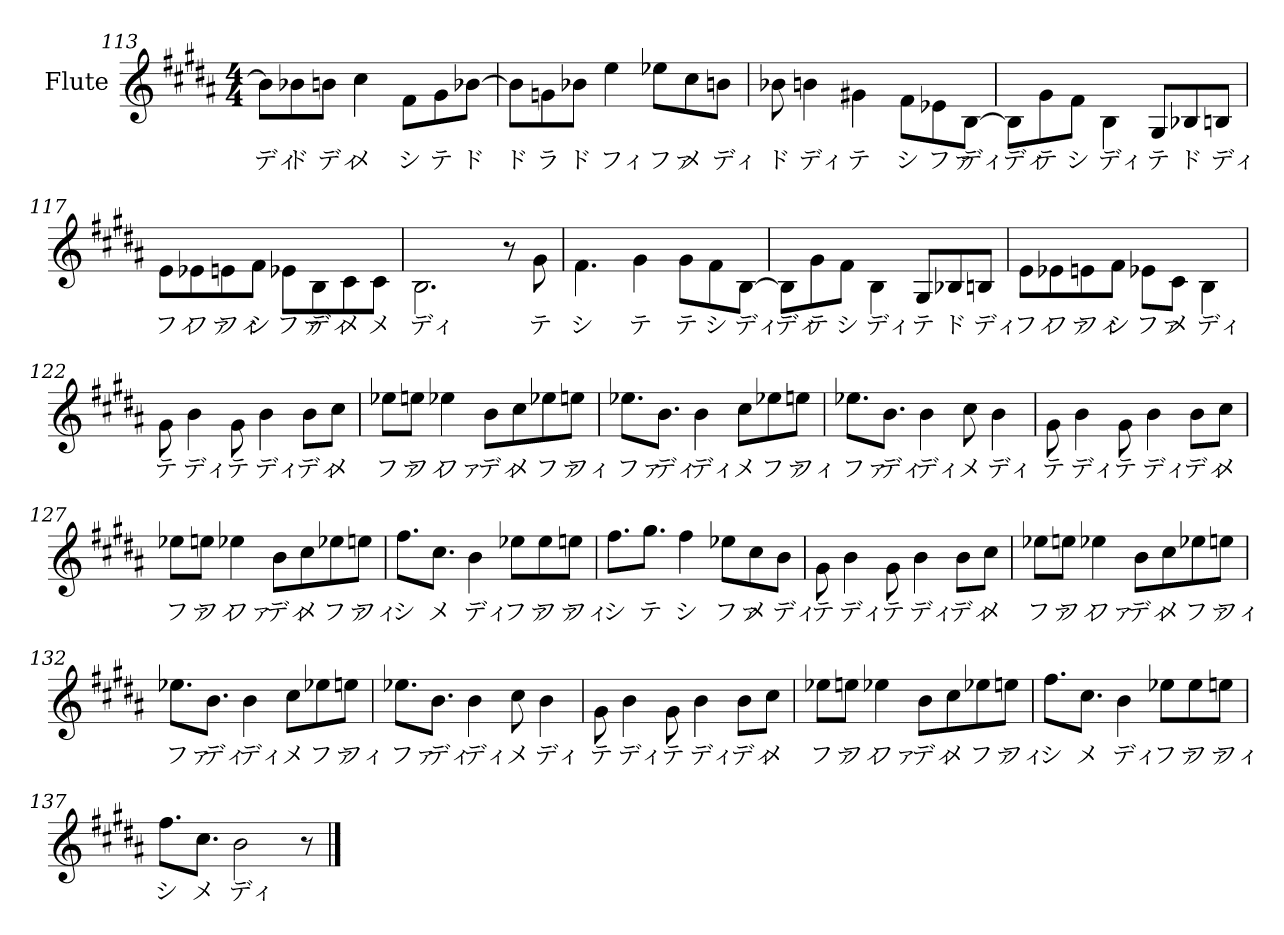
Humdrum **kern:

**kern	**text
*part1	*part1
*staff1	*staff1
*I"Flute	*
*I'Fl.	*
*clefG2	*
*k[f#c#g#d#a#]	*
*M4/4	*
=113	=113
8b\L]	ディ
8b-X\	ド
8bn\J	ディ
4cc#\	メ
8f#\L	シ
8g#\	テ
[8b-X\J	ド
=114	=114
8b-\L]	ド
8gn\	ラ
8b-X\J	ド
4ee\	フィ
8ee-X\L	ファ
8cc#\	メ
8bn\J	ディ
=115	=115
8b-X\	ド
4bn\	ディ
4g#X\	テ
8f#\L	シ
8e-X\	ファ
[8B\J	ディ
=116	=116
8B\L]	ディ
8g#\	テ
8f#\J	シ
4B\	ディ
8G#/L	テ
8B-X/	ド
8Bn/J	ディ
=117	=117
8e\L	フィ
8e-X\	ファ
8en\	フィ
8f#\J	シ
8e-X\L	ファ
8B\	ディ
8c#\	メ
8c#\J	メ
=118	=118
2.B\	ディ
8r	.
8g#\	テ
=119	=119
4.f#\	シ
4g#\	テ
8g#\L	テ
8f#\	シ
[8B\J	ディ
=120	=120
8B\L]	ディ
8g#\	テ
8f#\J	シ
4B\	ディ
8G#/L	テ
8B-X/	ド
8Bn/J	ディ
=121	=121
8e\L	フィ
8e-X\	ファ
8en\	フィ
8f#\J	シ
8e-X\L	ファ
8c#\J	メ
4B\	ディ
=122	=122
8g#\	テ
4b\	ディ
8g#\	テ
4b\	ディ
8b\L	ディ
8cc#\J	メ
=123	=123
8ee-X\L	ファ
8een\J	フィ
4ee-X\	ファ
8b\L	ディ
8cc#\	メ
8ee-X\	ファ
8een\J	フィ
=124	=124
8.ee-X\L	ファ
8.b\J	ディ
4b\	ディ
8cc#\L	メ
8ee-X\	ファ
8een\J	フィ
=125	=125
8.ee-X\L	ファ
8.b\J	ディ
4b\	ディ
8cc#\	メ
4b\	ディ
=126	=126
8g#\	テ
4b\	ディ
8g#\	テ
4b\	ディ
8b\L	ディ
8cc#\J	メ
=127	=127
8ee-X\L	ファ
8een\J	フィ
4ee-X\	ファ
8b\L	ディ
8cc#\	メ
8ee-X\	ファ
8een\J	フィ
=128	=128
8.ff#\L	シ
8.cc#\J	メ
4b\	ディ
8ee-X\L	ファ
8ee-\	ファ
8een\J	フィ
=129	=129
8.ff#\L	シ
8.gg#\J	テ
4ff#\	シ
8ee-X\L	ファ
8cc#\	メ
8b\J	ディ
=130	=130
8g#\	テ
4b\	ディ
8g#\	テ
4b\	ディ
8b\L	ディ
8cc#\J	メ
=131	=131
8ee-X\L	ファ
8een\J	フィ
4ee-X\	ファ
8b\L	ディ
8cc#\	メ
8ee-X\	ファ
8een\J	フィ
=132	=132
8.ee-X\L	ファ
8.b\J	ディ
4b\	ディ
8cc#\L	メ
8ee-X\	ファ
8een\J	フィ
=133	=133
8.ee-X\L	ファ
8.b\J	ディ
4b\	ディ
8cc#\	メ
4b\	ディ
=134	=134
8g#\	テ
4b\	ディ
8g#\	テ
4b\	ディ
8b\L	ディ
8cc#\J	メ
=135	=135
8ee-X\L	ファ
8een\J	フィ
4ee-X\	ファ
8b\L	ディ
8cc#\	メ
8ee-X\	ファ
8een\J	フィ
=136	=136
8.ff#\L	シ
8.cc#\J	メ
4b\	ディ
8ee-X\L	ファ
8ee-\	ファ
8een\J	フィ
=137	=137
8.ff#\L	シ
8.cc#\J	メ
2b\	ディ
8r	.
==	==
*-	*-
